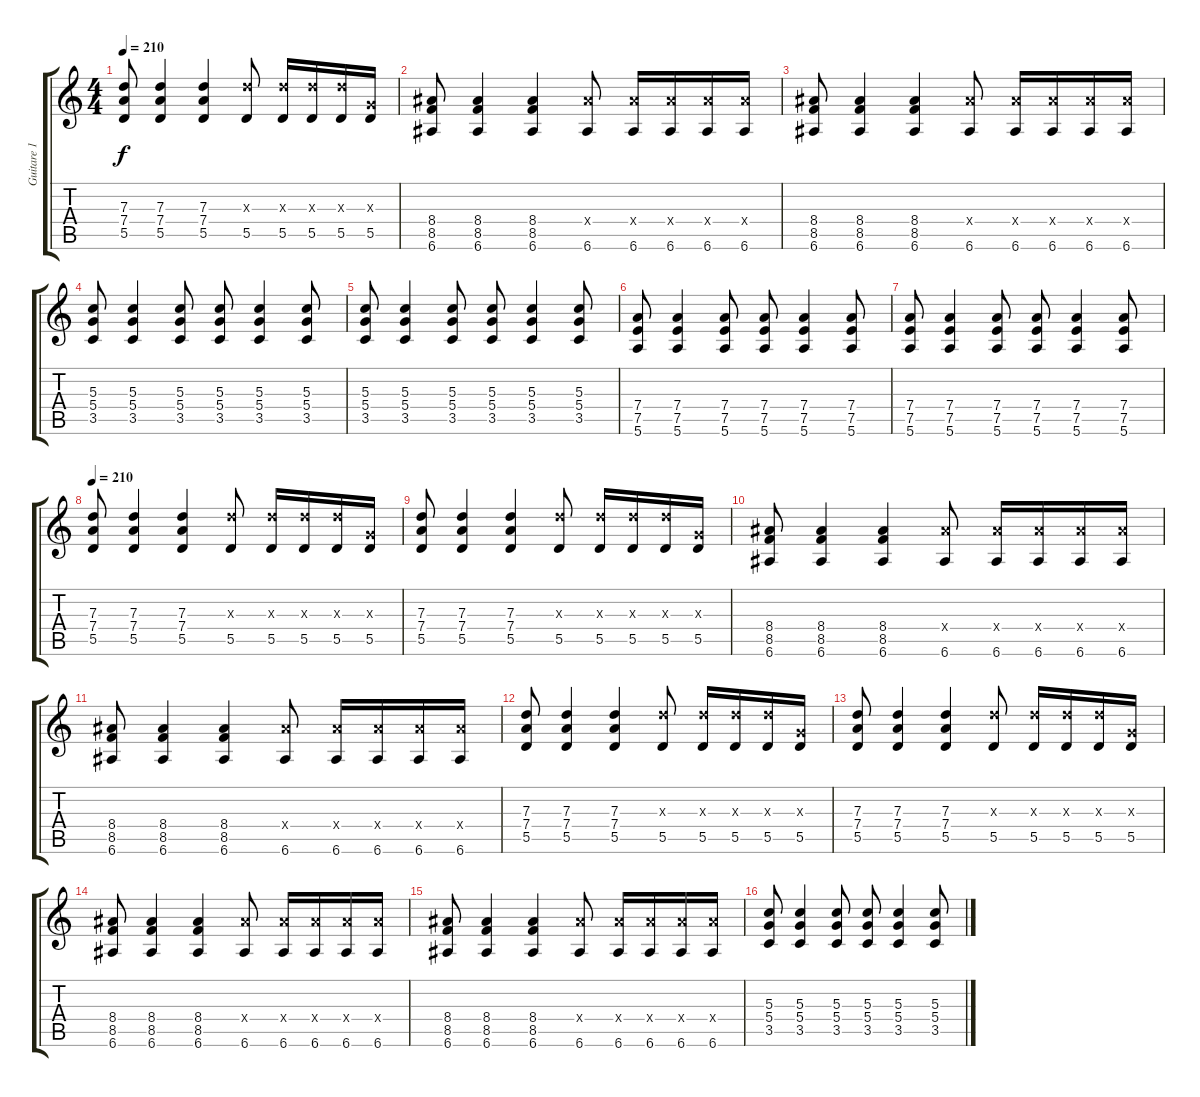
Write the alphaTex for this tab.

\track ("Guitare 1" "Guitare 1") {instrument distortionguitar}
\staff {score tabs}
\tuning (E4 B3 G3 D3 A2 E2) {hide}
\ts (4 4)
\tempo 210
\clef g2
\ks c
(7.3 7.4 5.5).8{dy f} (7.3 7.4 5.5).4 (7.3 7.4 5.5).4 (7.3{x} 5.5).8 (7.3{x} 5.5).16 (7.3{x} 5.5).16 (7.3{x} 5.5).16 (0.3{x} 5.5).16 |
(8.4 8.5 6.6).8 (8.4 8.5 6.6).4 (8.4 8.5 6.6).4 (8.4{x} 6.6).8 (8.4{x} 6.6).16 (8.4{x} 6.6).16 (8.4{x} 6.6).16 (8.4{x} 6.6).16 |
(8.4 8.5 6.6).8 (8.4 8.5 6.6).4 (8.4 8.5 6.6).4 (8.4{x} 6.6).8 (8.4{x} 6.6).16 (8.4{x} 6.6).16 (8.4{x} 6.6).16 (8.4{x} 6.6).16 |
(5.3 5.4 3.5).8 (5.3 5.4 3.5).4 (5.3 5.4 3.5).8 (5.3 5.4 3.5).8 (5.3 5.4 3.5).4 (5.3 5.4 3.5).8 |
(5.3 5.4 3.5).8 (5.3 5.4 3.5).4 (5.3 5.4 3.5).8 (5.3 5.4 3.5).8 (5.3 5.4 3.5).4 (5.3 5.4 3.5).8 |
(7.4 7.5 5.6).8 (7.4 7.5 5.6).4 (7.4 7.5 5.6).8 (7.4 7.5 5.6).8 (7.4 7.5 5.6).4 (7.4 7.5 5.6).8 |
(7.4 7.5 5.6).8 (7.4 7.5 5.6).4 (7.4 7.5 5.6).8 (7.4 7.5 5.6).8 (7.4 7.5 5.6).4 (7.4 7.5 5.6).8 |
\tempo 210
(7.3 7.4 5.5).8 (7.3 7.4 5.5).4 (7.3 7.4 5.5).4 (7.3{x} 5.5).8 (7.3{x} 5.5).16 (7.3{x} 5.5).16 (7.3{x} 5.5).16 (0.3{x} 5.5).16 |
(7.3 7.4 5.5).8 (7.3 7.4 5.5).4 (7.3 7.4 5.5).4 (7.3{x} 5.5).8 (7.3{x} 5.5).16 (7.3{x} 5.5).16 (7.3{x} 5.5).16 (0.3{x} 5.5).16 |
(8.4 8.5 6.6).8 (8.4 8.5 6.6).4 (8.4 8.5 6.6).4 (8.4{x} 6.6).8 (8.4{x} 6.6).16 (8.4{x} 6.6).16 (8.4{x} 6.6).16 (8.4{x} 6.6).16 |
(8.4 8.5 6.6).8 (8.4 8.5 6.6).4 (8.4 8.5 6.6).4 (8.4{x} 6.6).8 (8.4{x} 6.6).16 (8.4{x} 6.6).16 (8.4{x} 6.6).16 (8.4{x} 6.6).16 |
(7.3 7.4 5.5).8 (7.3 7.4 5.5).4 (7.3 7.4 5.5).4 (7.3{x} 5.5).8 (7.3{x} 5.5).16 (7.3{x} 5.5).16 (7.3{x} 5.5).16 (0.3{x} 5.5).16 |
(7.3 7.4 5.5).8 (7.3 7.4 5.5).4 (7.3 7.4 5.5).4 (7.3{x} 5.5).8 (7.3{x} 5.5).16 (7.3{x} 5.5).16 (7.3{x} 5.5).16 (0.3{x} 5.5).16 |
(8.4 8.5 6.6).8 (8.4 8.5 6.6).4 (8.4 8.5 6.6).4 (8.4{x} 6.6).8 (8.4{x} 6.6).16 (8.4{x} 6.6).16 (8.4{x} 6.6).16 (8.4{x} 6.6).16 |
(8.4 8.5 6.6).8 (8.4 8.5 6.6).4 (8.4 8.5 6.6).4 (8.4{x} 6.6).8 (8.4{x} 6.6).16 (8.4{x} 6.6).16 (8.4{x} 6.6).16 (8.4{x} 6.6).16 |
(5.3 5.4 3.5).8 (5.3 5.4 3.5).4 (5.3 5.4 3.5).8 (5.3 5.4 3.5).8 (5.3 5.4 3.5).4 (5.3 5.4 3.5).8
